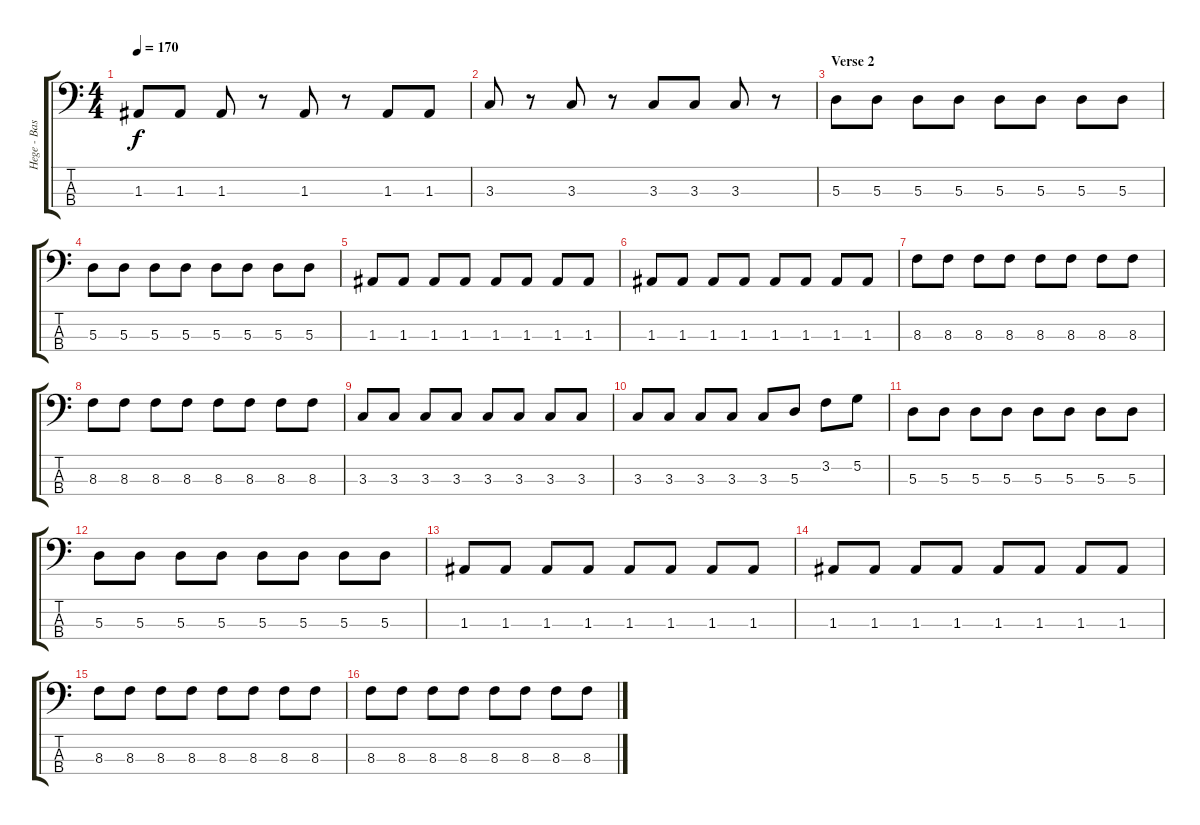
\track ("Hege - Bass" "Hege - Bas") {instrument electricbassfinger}
\staff {score tabs}
\tuning (G2 D2 A1 E1) {hide}
\ts (4 4)
\tempo 170
\clef f4
\ks c
1.3.8{dy f} 1.3.8 1.3.8 r.8 1.3.8 r.8 1.3.8 1.3.8 |
3.3.8 r.8 3.3.8 r.8 3.3.8 3.3.8 3.3.8 r.8 |
\section ("" "Verse 2")
5.3.8 5.3.8 5.3.8 5.3.8 5.3.8 5.3.8 5.3.8 5.3.8 |
5.3.8 5.3.8 5.3.8 5.3.8 5.3.8 5.3.8 5.3.8 5.3.8 |
1.3.8 1.3.8 1.3.8 1.3.8 1.3.8 1.3.8 1.3.8 1.3.8 |
1.3.8 1.3.8 1.3.8 1.3.8 1.3.8 1.3.8 1.3.8 1.3.8 |
8.3.8 8.3.8 8.3.8 8.3.8 8.3.8 8.3.8 8.3.8 8.3.8 |
8.3.8 8.3.8 8.3.8 8.3.8 8.3.8 8.3.8 8.3.8 8.3.8 |
3.3.8 3.3.8 3.3.8 3.3.8 3.3.8 3.3.8 3.3.8 3.3.8 |
3.3.8 3.3.8 3.3.8 3.3.8 3.3.8 5.3.8 3.2.8 5.2.8 |
5.3.8 5.3.8 5.3.8 5.3.8 5.3.8 5.3.8 5.3.8 5.3.8 |
5.3.8 5.3.8 5.3.8 5.3.8 5.3.8 5.3.8 5.3.8 5.3.8 |
1.3.8 1.3.8 1.3.8 1.3.8 1.3.8 1.3.8 1.3.8 1.3.8 |
1.3.8 1.3.8 1.3.8 1.3.8 1.3.8 1.3.8 1.3.8 1.3.8 |
8.3.8 8.3.8 8.3.8 8.3.8 8.3.8 8.3.8 8.3.8 8.3.8 |
8.3.8 8.3.8 8.3.8 8.3.8 8.3.8 8.3.8 8.3.8 8.3.8
